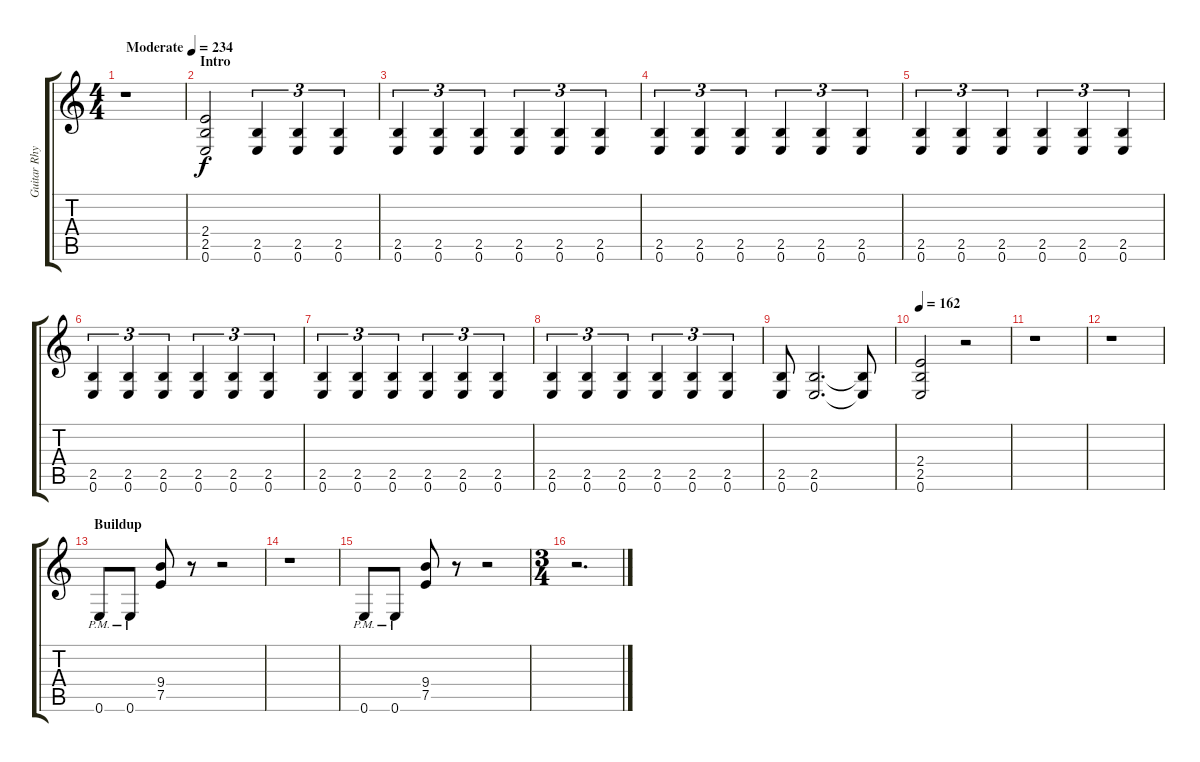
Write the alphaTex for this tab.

\track ("Guitar Rhythm" "Guitar Rhy") {instrument distortionguitar}
\staff {score tabs}
\tuning (E4 B3 G3 D3 A2 E2) {hide}
\ts (4 4)
\tempo (234 "Moderate")
\clef g2
\ks c
r.1{dy f instrument distortionguitar} |
\section ("" "Intro")
(2.4 2.5 0.6).2 (2.5 0.6).4{tu (3 2)} (2.5 0.6).4{tu (3 2)} (2.5 0.6).4{tu (3 2)} |
(2.5 0.6).4{tu (3 2)} (2.5 0.6).4{tu (3 2)} (2.5 0.6).4{tu (3 2)} (2.5 0.6).4{tu (3 2)} (2.5 0.6).4{tu (3 2)} (2.5 0.6).4{tu (3 2)} |
(2.5 0.6).4{tu (3 2)} (2.5 0.6).4{tu (3 2)} (2.5 0.6).4{tu (3 2)} (2.5 0.6).4{tu (3 2)} (2.5 0.6).4{tu (3 2)} (2.5 0.6).4{tu (3 2)} |
(2.5 0.6).4{tu (3 2)} (2.5 0.6).4{tu (3 2)} (2.5 0.6).4{tu (3 2)} (2.5 0.6).4{tu (3 2)} (2.5 0.6).4{tu (3 2)} (2.5 0.6).4{tu (3 2)} |
(2.5 0.6).4{tu (3 2)} (2.5 0.6).4{tu (3 2)} (2.5 0.6).4{tu (3 2)} (2.5 0.6).4{tu (3 2)} (2.5 0.6).4{tu (3 2)} (2.5 0.6).4{tu (3 2)} |
(2.5 0.6).4{tu (3 2)} (2.5 0.6).4{tu (3 2)} (2.5 0.6).4{tu (3 2)} (2.5 0.6).4{tu (3 2)} (2.5 0.6).4{tu (3 2)} (2.5 0.6).4{tu (3 2)} |
(2.5 0.6).4{tu (3 2)} (2.5 0.6).4{tu (3 2)} (2.5 0.6).4{tu (3 2)} (2.5 0.6).4{tu (3 2)} (2.5 0.6).4{tu (3 2)} (2.5 0.6).4{tu (3 2)} |
(2.5 0.6).8 (2.5 0.6).2{d} (2.5{t} 0.6{t}).8 |
\tempo 162
(2.4 2.5 0.6).2 r.2 |
r.1 |
r.1 |
\section ("" "Buildup")
0.6{pm}.8 0.6{pm}.8 (9.4 7.5).8 r.8 r.2 |
r.1 |
0.6{pm}.8 0.6{pm}.8 (9.4 7.5).8 r.8 r.2 |
\ts (3 4)
r.2{d}
